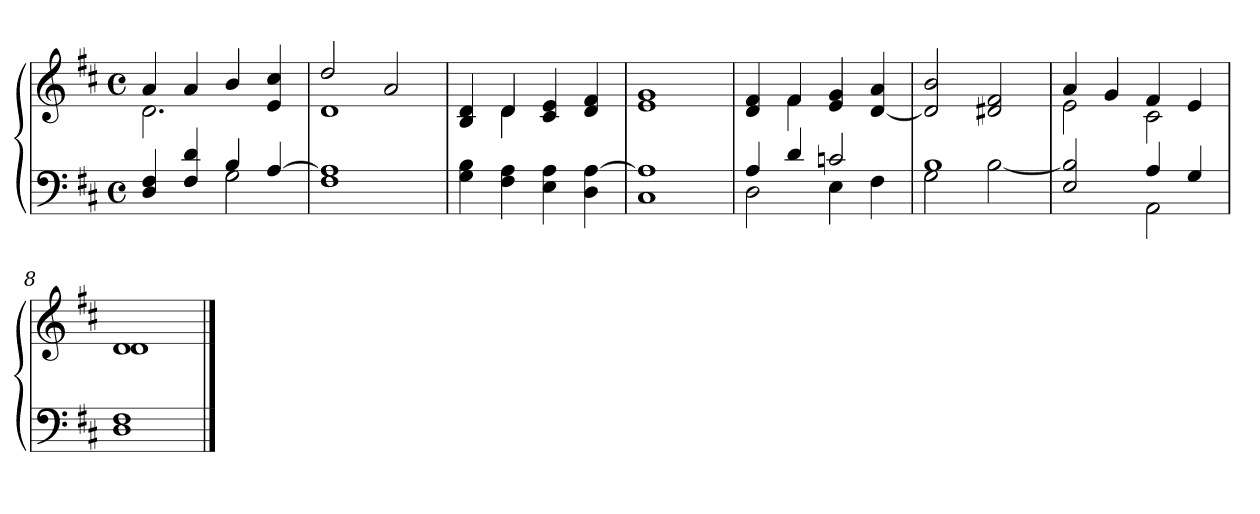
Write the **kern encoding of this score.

**kern	**kern
*part2	*part1
*staff2	*staff1
*clefF4	*clefG2
*k[f#c#]	*k[f#c#]
*D:	*D:
*M4/4	*M4/4
*met(c)	*met(c)
*MM110	*MM110
=1	=1
*^	*^
4D/ 4F#/	2ryy	4a/	2.d\
4F#/ 4d/	.	4a/	.
4B/	2G\	4b/	.
[4A/	.	4e/ 4cc#/	4ryy
*v	*v	*	*
=2	=2	=2
1F# 1A]	2dd/	1d
.	2a/	.
=3	=3	=3
4G\ 4B\	4B/ 4d/	4ryy
4F#\ 4A\	4d/	4d\
4E\ 4A\	4c#/ 4e/	2ryy
4D\ [4A\	4d/ 4f#/	.
*	*v	*v
=4	=4
1C# 1A]	1e 1g
=5	=5
*^	*^
4A/	2D\	4d/ 4f#/	4ryy
4d/	.	4f#/	4f#\
2cn/	4E\	4e/ 4g/	2ryy
.	4F#\	[4d/ 4a/	.
*	*	*v	*v
=6	=6	=6
1B	2G\	2d/] 2b/
.	[2B\	2d#X/ 2f#/
=7	=7	=7
*	*	*^
2E/ 2B/]	2ryy	4a/	2e\
.	.	4g/	.
4A/	2AA\	4f#/	2c#\
4G/	.	4e/	.
*v	*v	*	*
=8	=8	=8
1D 1F#	1d	1d
*	*v	*v
==	==
*-	*-
